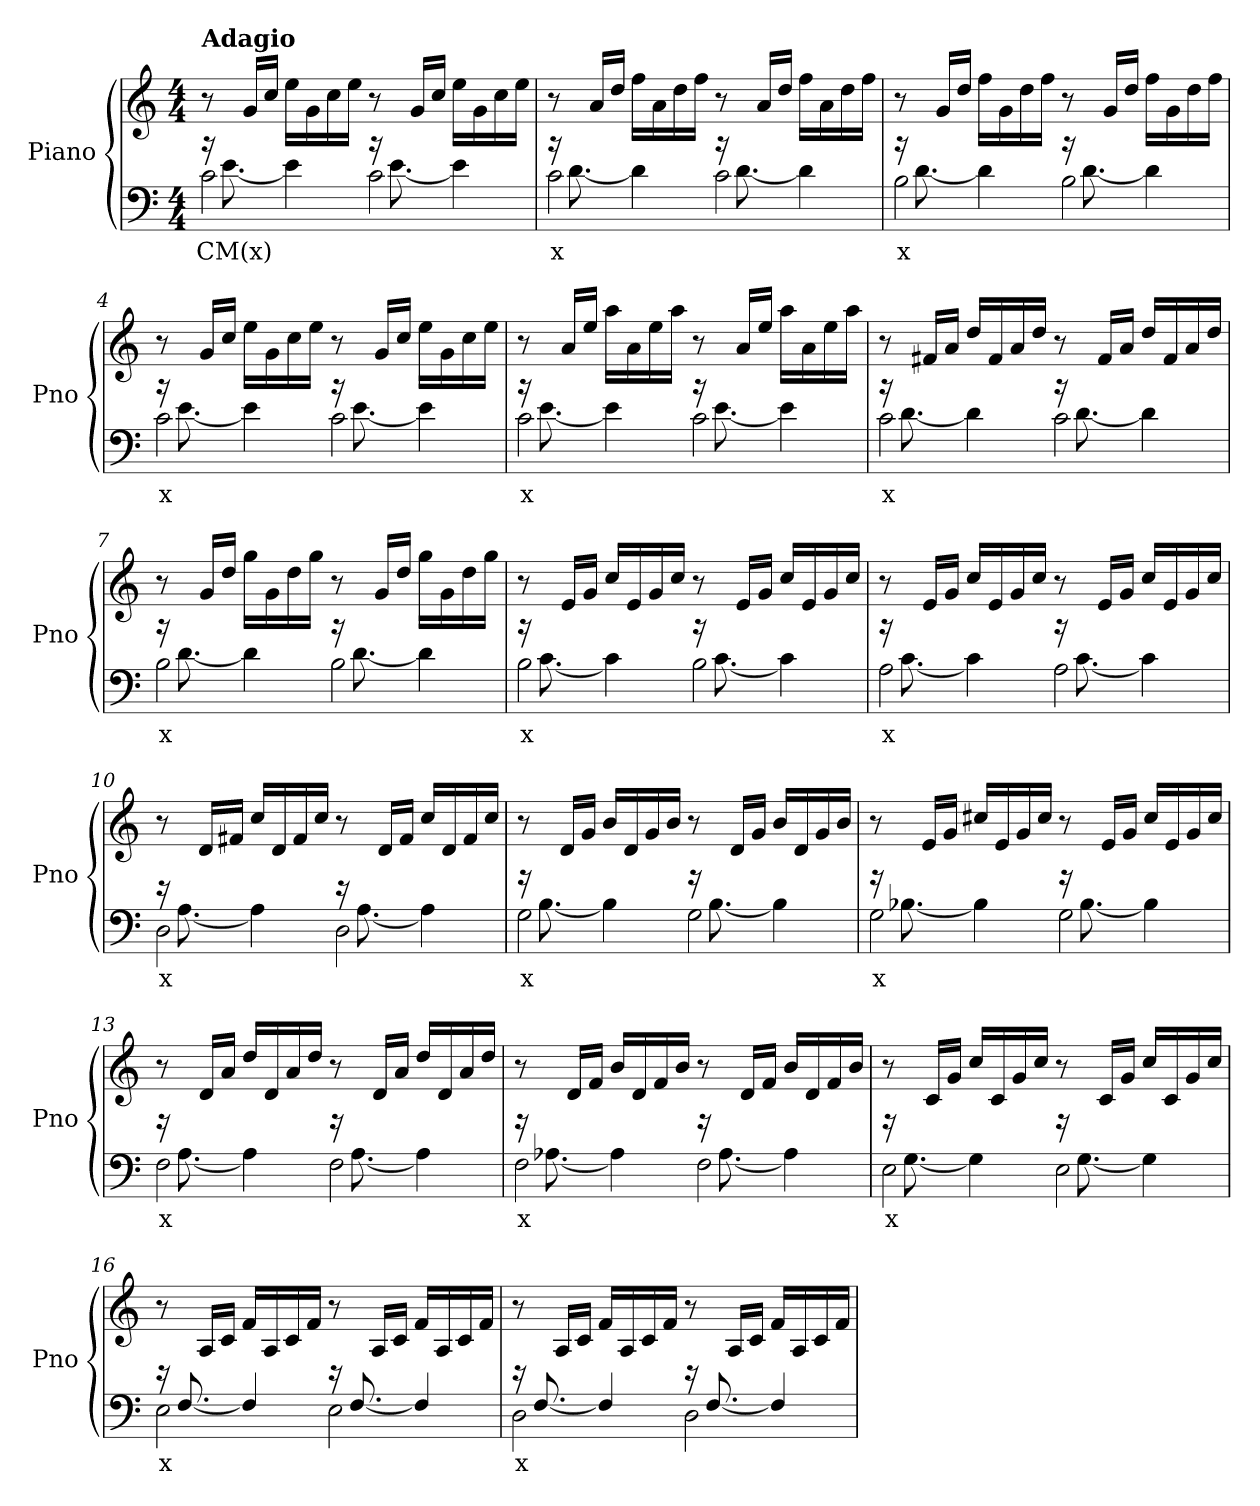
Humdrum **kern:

**kern	**text	**kern
*part1	*part1	*part1
*staff2	*staff2	*staff1
*I"Piano	*	*
*I'Pno	*	*
*clefF4	*	*clefG2
*k[]	*	*k[]
*M4/4	*	*M4/4
=1	=1	=1
!	!	!LO:TX:a:B:t=Adagio
!	!LO:LY:b	!
*^	*	*
2c\	16rb	CM(x)	8r
.	[8.e\	.	.
.	.	.	16g/LL
.	.	.	16cc/JJ
.	4e\]	.	16ee\LL
.	.	.	16g\
.	.	.	16cc\
.	.	.	16ee\JJ
2c\	16rb	.	8r
.	[8.e\	.	.
.	.	.	16g/LL
.	.	.	16cc/JJ
.	4e\]	.	16ee\LL
.	.	.	16g\
.	.	.	16cc\
.	.	.	16ee\JJ
=2	=2	=2	=2
!	!	!LO:LY:b	!
2c\	16rb	x	8r
.	[8.d\	.	.
.	.	.	16a/LL
.	.	.	16dd/JJ
.	4d\]	.	16ff\LL
.	.	.	16a\
.	.	.	16dd\
.	.	.	16ff\JJ
2c\	16rb	.	8r
.	[8.d\	.	.
.	.	.	16a/LL
.	.	.	16dd/JJ
.	4d\]	.	16ff\LL
.	.	.	16a\
.	.	.	16dd\
.	.	.	16ff\JJ
=3	=3	=3	=3
!	!	!LO:LY:b	!
2B\	16rb	x	8r
.	[8.d\	.	.
.	.	.	16g/LL
.	.	.	16dd/JJ
.	4d\]	.	16ff\LL
.	.	.	16g\
.	.	.	16dd\
.	.	.	16ff\JJ
2B\	16rb	.	8r
.	[8.d\	.	.
.	.	.	16g/LL
.	.	.	16dd/JJ
.	4d\]	.	16ff\LL
.	.	.	16g\
.	.	.	16dd\
.	.	.	16ff\JJ
!!LO:LB:g=z
=4	=4	=4	=4
!	!	!LO:LY:b	!
2c\	16rb	x	8r
.	[8.e\	.	.
.	.	.	16g/LL
.	.	.	16cc/JJ
.	4e\]	.	16ee\LL
.	.	.	16g\
.	.	.	16cc\
.	.	.	16ee\JJ
2c\	16rb	.	8r
.	[8.e\	.	.
.	.	.	16g/LL
.	.	.	16cc/JJ
.	4e\]	.	16ee\LL
.	.	.	16g\
.	.	.	16cc\
.	.	.	16ee\JJ
=5	=5	=5	=5
!	!	!LO:LY:b	!
2c\	16rb	x	8r
.	[8.e\	.	.
.	.	.	16a/LL
.	.	.	16ee/JJ
.	4e\]	.	16aa\LL
.	.	.	16a\
.	.	.	16ee\
.	.	.	16aa\JJ
2c\	16rb	.	8r
.	[8.e\	.	.
.	.	.	16a/LL
.	.	.	16ee/JJ
.	4e\]	.	16aa\LL
.	.	.	16a\
.	.	.	16ee\
.	.	.	16aa\JJ
=6	=6	=6	=6
!	!	!LO:LY:b	!
2c\	16rb	x	8r
.	[8.d\	.	.
.	.	.	16f#X/LL
.	.	.	16a/JJ
.	4d\]	.	16dd/LL
.	.	.	16f#/
.	.	.	16a/
.	.	.	16dd/JJ
2c\	16rb	.	8r
.	[8.d\	.	.
.	.	.	16f#/LL
.	.	.	16a/JJ
.	4d\]	.	16dd/LL
.	.	.	16f#/
.	.	.	16a/
.	.	.	16dd/JJ
!!LO:LB:g=z
=7	=7	=7	=7
!	!	!LO:LY:b	!
2B\	16rb	x	8r
.	[8.d\	.	.
.	.	.	16g/LL
.	.	.	16dd/JJ
.	4d\]	.	16gg\LL
.	.	.	16g\
.	.	.	16dd\
.	.	.	16gg\JJ
2B\	16rb	.	8r
.	[8.d\	.	.
.	.	.	16g/LL
.	.	.	16dd/JJ
.	4d\]	.	16gg\LL
.	.	.	16g\
.	.	.	16dd\
.	.	.	16gg\JJ
=8	=8	=8	=8
!	!	!LO:LY:b	!
2B\	16rb	x	8r
.	[8.c\	.	.
.	.	.	16e/LL
.	.	.	16g/JJ
.	4c\]	.	16cc/LL
.	.	.	16e/
.	.	.	16g/
.	.	.	16cc/JJ
2B\	16rb	.	8r
.	[8.c\	.	.
.	.	.	16e/LL
.	.	.	16g/JJ
.	4c\]	.	16cc/LL
.	.	.	16e/
.	.	.	16g/
.	.	.	16cc/JJ
=9	=9	=9	=9
!	!	!LO:LY:b	!
2A\	16rb	x	8r
.	[8.c\	.	.
.	.	.	16e/LL
.	.	.	16g/JJ
.	4c\]	.	16cc/LL
.	.	.	16e/
.	.	.	16g/
.	.	.	16cc/JJ
2A\	16rb	.	8r
.	[8.c\	.	.
.	.	.	16e/LL
.	.	.	16g/JJ
.	4c\]	.	16cc/LL
.	.	.	16e/
.	.	.	16g/
.	.	.	16cc/JJ
!!LO:LB:g=z
=10	=10	=10	=10
!	!	!LO:LY:b	!
2D\	16re	x	8r
.	[8.A\	.	.
.	.	.	16d/LL
.	.	.	16f#X/JJ
.	4A\]	.	16cc/LL
.	.	.	16d/
.	.	.	16f#/
.	.	.	16cc/JJ
2D\	16re	.	8r
.	[8.A\	.	.
.	.	.	16d/LL
.	.	.	16f#/JJ
.	4A\]	.	16cc/LL
.	.	.	16d/
.	.	.	16f#/
.	.	.	16cc/JJ
=11	=11	=11	=11
!	!	!LO:LY:b	!
2G\	16rg	x	8r
.	[8.B\	.	.
.	.	.	16d/LL
.	.	.	16g/JJ
.	4B\]	.	16b/LL
.	.	.	16d/
.	.	.	16g/
.	.	.	16b/JJ
2G\	16rg	.	8r
.	[8.B\	.	.
.	.	.	16d/LL
.	.	.	16g/JJ
.	4B\]	.	16b/LL
.	.	.	16d/
.	.	.	16g/
.	.	.	16b/JJ
=12	=12	=12	=12
!	!	!LO:LY:b	!
2G\	16rg	x	8r
.	[8.B-X\	.	.
.	.	.	16e/LL
.	.	.	16g/JJ
.	4B-\]	.	16cc#X/LL
.	.	.	16e/
.	.	.	16g/
.	.	.	16cc#/JJ
2G\	16rg	.	8r
.	[8.B-\	.	.
.	.	.	16e/LL
.	.	.	16g/JJ
.	4B-\]	.	16cc#/LL
.	.	.	16e/
.	.	.	16g/
.	.	.	16cc#/JJ
!!LO:LB:g=z
=13	=13	=13	=13
!	!	!LO:LY:b	!
2F\	16rg	x	8r
.	[8.A\	.	.
.	.	.	16d/LL
.	.	.	16a/JJ
.	4A\]	.	16dd/LL
.	.	.	16d/
.	.	.	16a/
.	.	.	16dd/JJ
2F\	16rg	.	8r
.	[8.A\	.	.
.	.	.	16d/LL
.	.	.	16a/JJ
.	4A\]	.	16dd/LL
.	.	.	16d/
.	.	.	16a/
.	.	.	16dd/JJ
=14	=14	=14	=14
!	!	!LO:LY:b	!
2F\	16rg	x	8r
.	[8.A-X\	.	.
.	.	.	16d/LL
.	.	.	16f/JJ
.	4A-\]	.	16b/LL
.	.	.	16d/
.	.	.	16f/
.	.	.	16b/JJ
2F\	16rg	.	8r
.	[8.A-\	.	.
.	.	.	16d/LL
.	.	.	16f/JJ
.	4A-\]	.	16b/LL
.	.	.	16d/
.	.	.	16f/
.	.	.	16b/JJ
=15	=15	=15	=15
!	!	!LO:LY:b	!
2E\	16rg	x	8r
.	[8.G\	.	.
.	.	.	16c/LL
.	.	.	16g/JJ
.	4G\]	.	16cc/LL
.	.	.	16c/
.	.	.	16g/
.	.	.	16cc/JJ
2E\	16rg	.	8r
.	[8.G\	.	.
.	.	.	16c/LL
.	.	.	16g/JJ
.	4G\]	.	16cc/LL
.	.	.	16c/
.	.	.	16g/
.	.	.	16cc/JJ
!!LO:PB:g=z
=16	=16	=16	=16
!	!	!LO:LY:b	!
2E\	16re	x	8r
.	[8.F/	.	.
.	.	.	16A/LL
.	.	.	16c/JJ
.	4F/]	.	16f/LL
.	.	.	16A/
.	.	.	16c/
.	.	.	16f/JJ
2E\	16re	.	8r
.	[8.F/	.	.
.	.	.	16A/LL
.	.	.	16c/JJ
.	4F/]	.	16f/LL
.	.	.	16A/
.	.	.	16c/
.	.	.	16f/JJ
=17	=17	=17	=17
!	!	!LO:LY:b	!
2D\	16re	x	8r
.	[8.F/	.	.
.	.	.	16A/LL
.	.	.	16c/JJ
.	4F/]	.	16f/LL
.	.	.	16A/
.	.	.	16c/
.	.	.	16f/JJ
2D\	16re	.	8r
.	[8.F/	.	.
.	.	.	16A/LL
.	.	.	16c/JJ
.	4F/]	.	16f/LL
.	.	.	16A/
.	.	.	16c/
.	.	.	16f/JJ
*v	*v	*	*
=	=	=
*-	*-	*-
